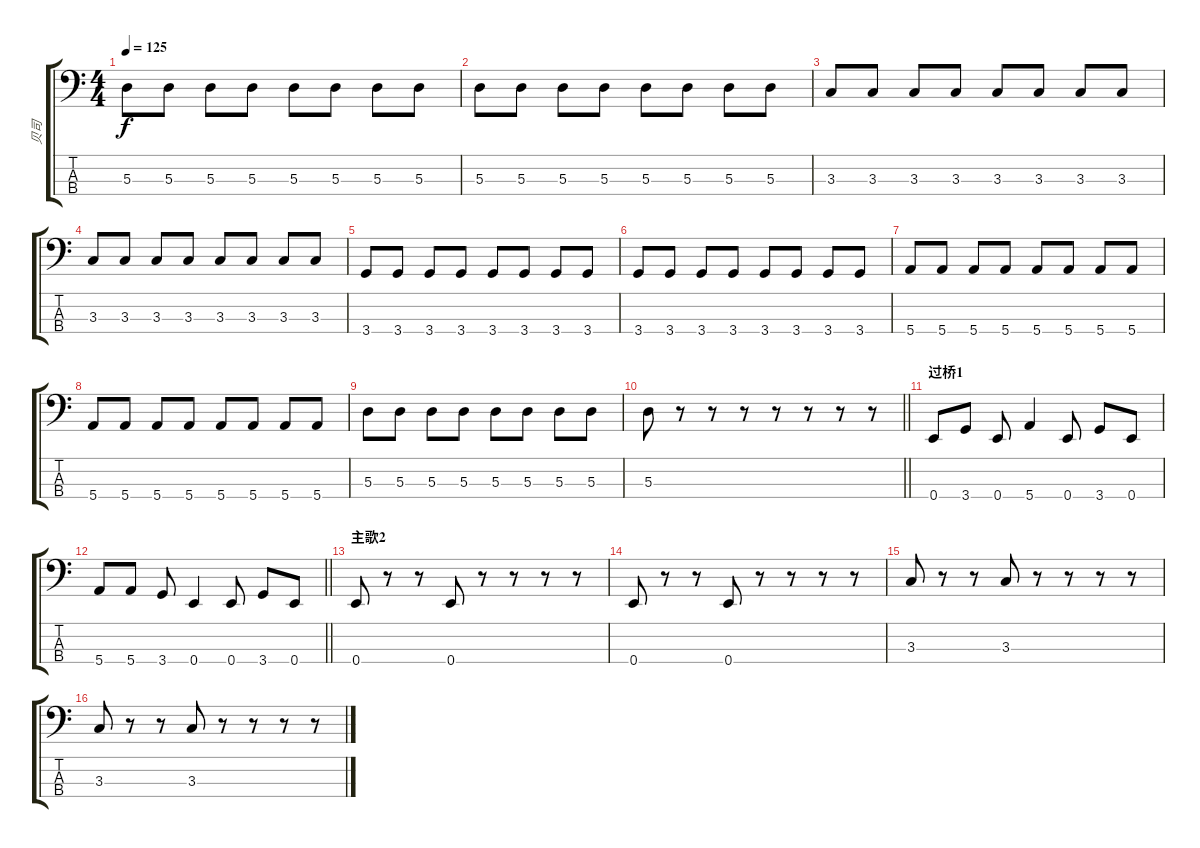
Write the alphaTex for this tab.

\track ("贝司" "贝司") {instrument electricbassfinger}
\staff {score tabs}
\tuning (G2 D2 A1 E1) {hide}
\ts (4 4)
\tempo 125
\clef f4
\ks c
5.3.8{dy f} 5.3.8 5.3.8 5.3.8 5.3.8 5.3.8 5.3.8 5.3.8 |
5.3.8 5.3.8 5.3.8 5.3.8 5.3.8 5.3.8 5.3.8 5.3.8 |
3.3.8 3.3.8 3.3.8 3.3.8 3.3.8 3.3.8 3.3.8 3.3.8 |
3.3.8 3.3.8 3.3.8 3.3.8 3.3.8 3.3.8 3.3.8 3.3.8 |
3.4.8 3.4.8 3.4.8 3.4.8 3.4.8 3.4.8 3.4.8 3.4.8 |
3.4.8 3.4.8 3.4.8 3.4.8 3.4.8 3.4.8 3.4.8 3.4.8 |
5.4.8 5.4.8 5.4.8 5.4.8 5.4.8 5.4.8 5.4.8 5.4.8 |
5.4.8 5.4.8 5.4.8 5.4.8 5.4.8 5.4.8 5.4.8 5.4.8 |
5.3.8 5.3.8 5.3.8 5.3.8 5.3.8 5.3.8 5.3.8 5.3.8 |
\barLineRight lightlight
5.3.8 r.8 r.8 r.8 r.8 r.8 r.8 r.8 |
\section ("" "过桥1")
0.4.8 3.4.8 0.4.8 5.4.4 0.4.8 3.4.8 0.4.8 |
\barLineRight lightlight
5.4.8 5.4.8 3.4.8 0.4.4 0.4.8 3.4.8 0.4.8 |
\section ("" "主歌2")
0.4.8 r.8 r.8 0.4.8 r.8 r.8 r.8 r.8 |
0.4.8 r.8 r.8 0.4.8 r.8 r.8 r.8 r.8 |
3.3.8 r.8 r.8 3.3.8 r.8 r.8 r.8 r.8 |
3.3.8 r.8 r.8 3.3.8 r.8 r.8 r.8 r.8
